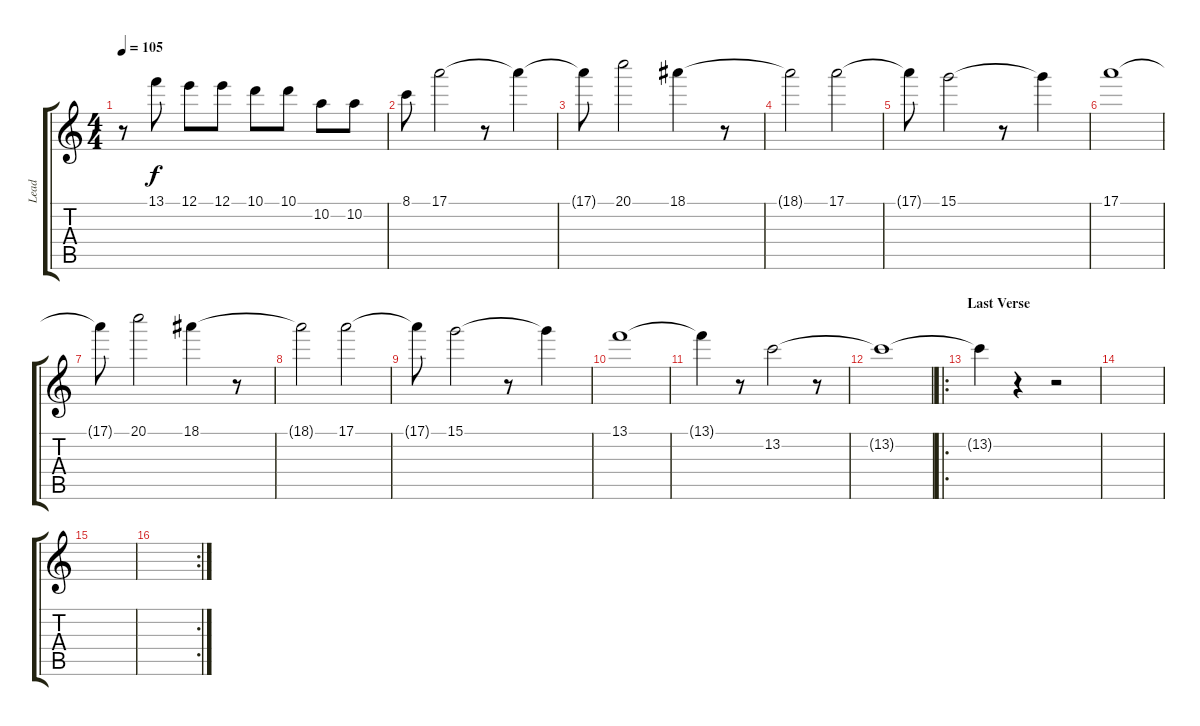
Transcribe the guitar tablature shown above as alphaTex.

\track ("Lead" "Lead") {instrument acousticguitarsteel}
\staff {score tabs}
\tuning (E4 B3 G3 D3 A2 E2) {hide}
\ts (4 4)
\tempo 105
\clef g2
\ks c
r.8{dy f} 13.1.8 12.1.8 12.1.8 10.1.8 10.1.8 10.2.8 10.2.8 |
8.1.8 17.1.2{volume 7 instrument distortionguitar} r.8 17.1{t}.4 |
17.1{t}.8 20.1.2 18.1.4 r.8 |
18.1{t}.2 17.1.2 |
17.1{t}.8 15.1.2 r.8 15.1{t}.4 |
17.1.1 |
17.1{t}.8 20.1.2 18.1.4 r.8 |
18.1{t}.2 17.1.2 |
17.1{t}.8 15.1.2 r.8 15.1{t}.4 |
13.1.1 |
13.1{t}.4 r.8 13.2.2{volume 16 instrument seashore} r.8 |
13.2{t}.1 |
\ro
\section ("" "Last Verse")
13.2{t}.4 r.4 r.2 |
|
|
\rc 2
